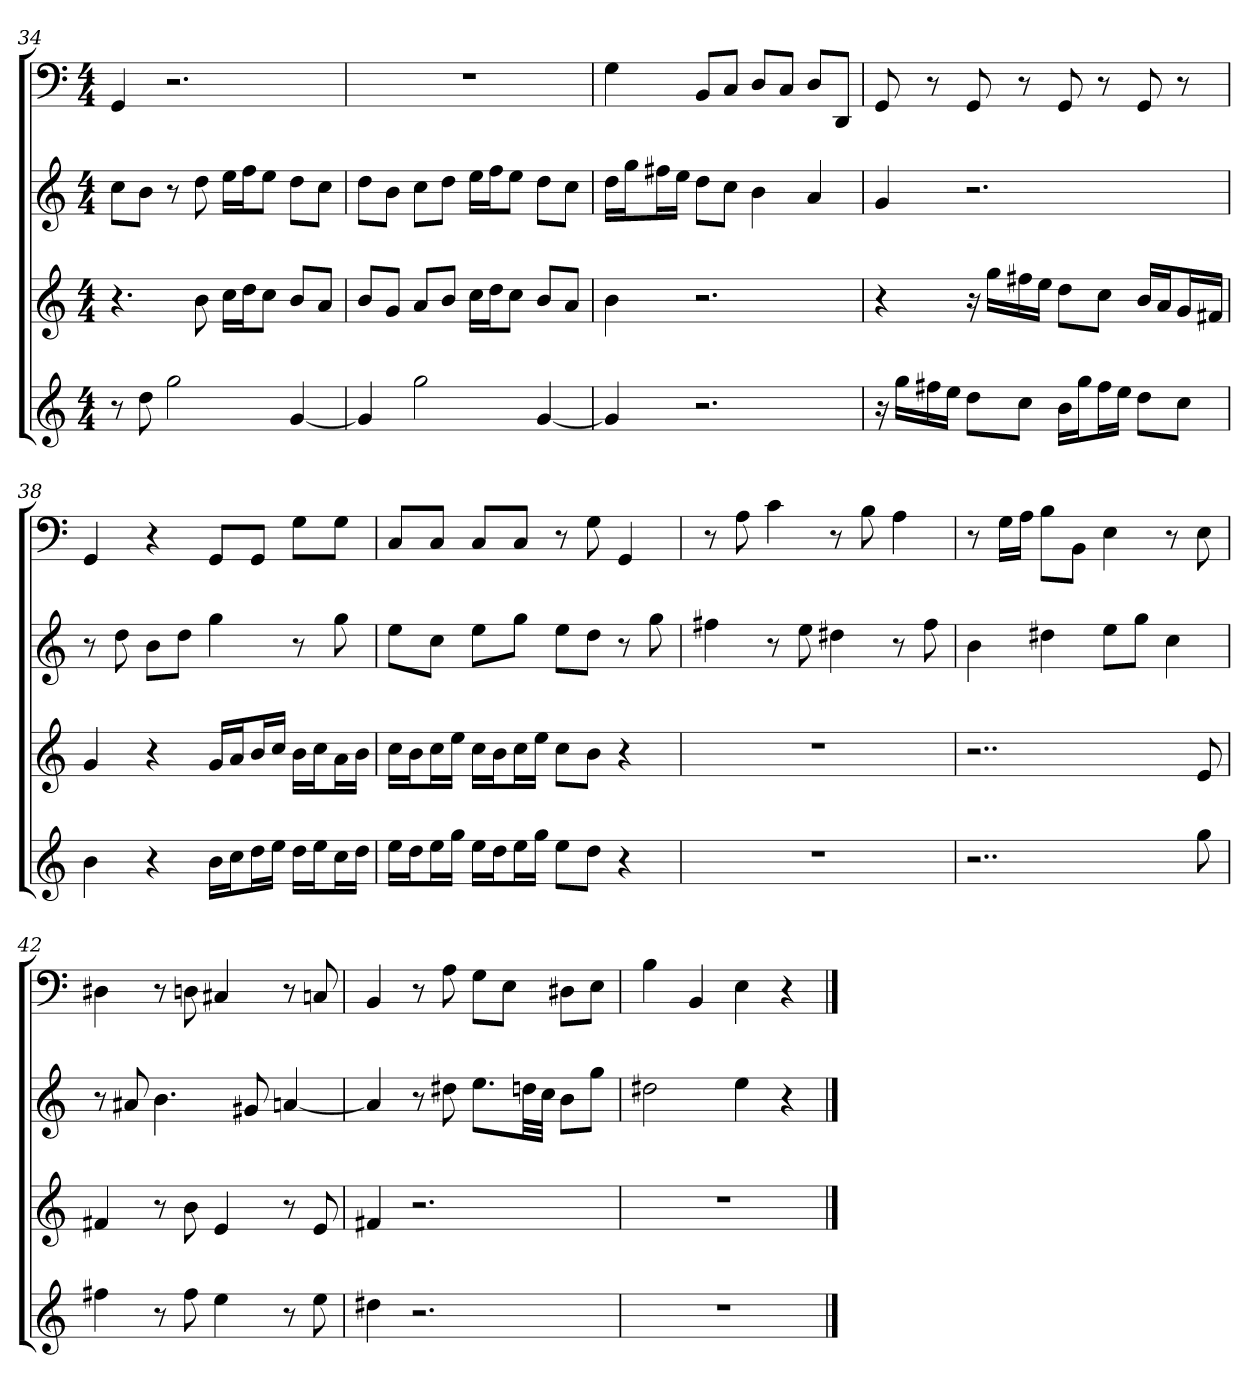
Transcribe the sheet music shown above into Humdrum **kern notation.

**kern	**kern	**kern	**kern
*part4	*part3	*part2	*part1
*staff4	*staff3	*staff2	*staff1
*	*	*	*clefF4
*k[]	*k[]	*k[]	*k[]
*a:	*a:	*a:	*a:
*M4/4	*M4/4	*M4/4	*M4/4
=34	=34	=34	=34
8r	4.r	8ccL	4GG
8dd	.	8bJ	.
2gg	.	8r	2.r
.	8b	8dd	.
.	16ccLL	16eeLL	.
.	16ddJ	16ffJ	.
.	8ccJ	8eeJ	.
[4g	8bL	8ddL	.
.	8aJ	8ccJ	.
=35	=35	=35	=35
4g]	8bL	8ddL	1r
.	8gJ	8bJ	.
2gg	8aL	8ccL	.
.	8bJ	8ddJ	.
.	16ccLL	16eeLL	.
.	16ddJ	16ffJ	.
.	8ccJ	8eeJ	.
[4g	8bL	8ddL	.
.	8aJ	8ccJ	.
=36	=36	=36	=36
4g]	4b	16ddLL	4G
.	.	16ggJ	.
.	.	16ff#XL	.
.	.	16eeJJ	.
2.r	2.r	8ddL	8BB/L
.	.	8ccJ	8C/J
.	.	4b	8D/L
.	.	.	8C/J
.	.	4a	8D/L
.	.	.	8DD/J
=37	=37	=37	=37
16r	4r	4g	8GG
16ggLL	.	.	.
16ff#X	.	.	8r
16eeJJ	.	.	.
8ddL	16r	2.r	8GG
.	16ggLL	.	.
8ccJ	16ff#X	.	8r
.	16eeJJ	.	.
16bLL	8ddL	.	8GG
16ggJ	.	.	.
16ff#L	8ccJ	.	8r
16eeJJ	.	.	.
8ddL	16bLL	.	8GG
.	16aJ	.	.
8ccJ	16gL	.	8r
.	16f#XJJ	.	.
=38	=38	=38	=38
4b	4g	8r	4GG
.	.	8dd	.
4r	4r	8bL	4r
.	.	8ddJ	.
16bLL	16gLL	4gg	8GG/L
16ccJ	16aJ	.	.
16ddL	16bL	.	8GG/J
16eeJJ	16ccJJ	.	.
16ddLL	16bLL	8r	8G\L
16eeJ	16ccJ	.	.
16ccL	16aL	8gg	8G\J
16ddJJ	16bJJ	.	.
=39	=39	=39	=39
16eeLL	16ccLL	8eeL	8C/L
16ddJ	16bJ	.	.
16eeL	16ccL	8ccJ	8C/J
16ggJJ	16eeJJ	.	.
16eeLL	16ccLL	8eeL	8C/L
16ddJ	16bJ	.	.
16eeL	16ccL	8ggJ	8C/J
16ggJJ	16eeJJ	.	.
8eeL	8ccL	8eeL	8r
8ddJ	8bJ	8ddJ	8G
4r	4r	8r	4GG
.	.	8gg	.
=40	=40	=40	=40
1r	1r	4ff#X	8r
.	.	.	8A
.	.	8r	4c
.	.	8ee	.
.	.	4dd#X	8r
.	.	.	8B
.	.	8r	4A
.	.	8ff#	.
=41	=41	=41	=41
2..r	2..r	4b	8r
.	.	.	16G\LL
.	.	.	16A\JJ
.	.	4dd#X	8B\L
.	.	.	8BB\J
.	.	8eeL	4E
.	.	8ggJ	.
.	.	4cc	8r
8gg	8e	.	8E
=42	=42	=42	=42
4ff#X	4f#X	8r	4D#X
.	.	8a#X	.
8r	8r	4.b	8r
8ff#	8b	.	8Dn
4ee	4e	.	4C#X
.	.	8g#X	.
8r	8r	[4an	8r
8ee	8e	.	8Cn
=43	=43	=43	=43
4dd#X	4f#X	4a]	4BB
2.r	2.r	8r	8r
.	.	8dd#X	8A
.	.	8.eeL	8G\L
.	.	.	8E\J
.	.	32ddnLL	.
.	.	32ccJJJ	.
.	.	8bL	8D#X\L
.	.	8ggJ	8E\J
=44	=44	=44	=44
1r	1r	2dd#X	4B
.	.	.	4BB
.	.	4ee	4E
.	.	4r	4r
==	==	==	==
*-	*-	*-	*-
